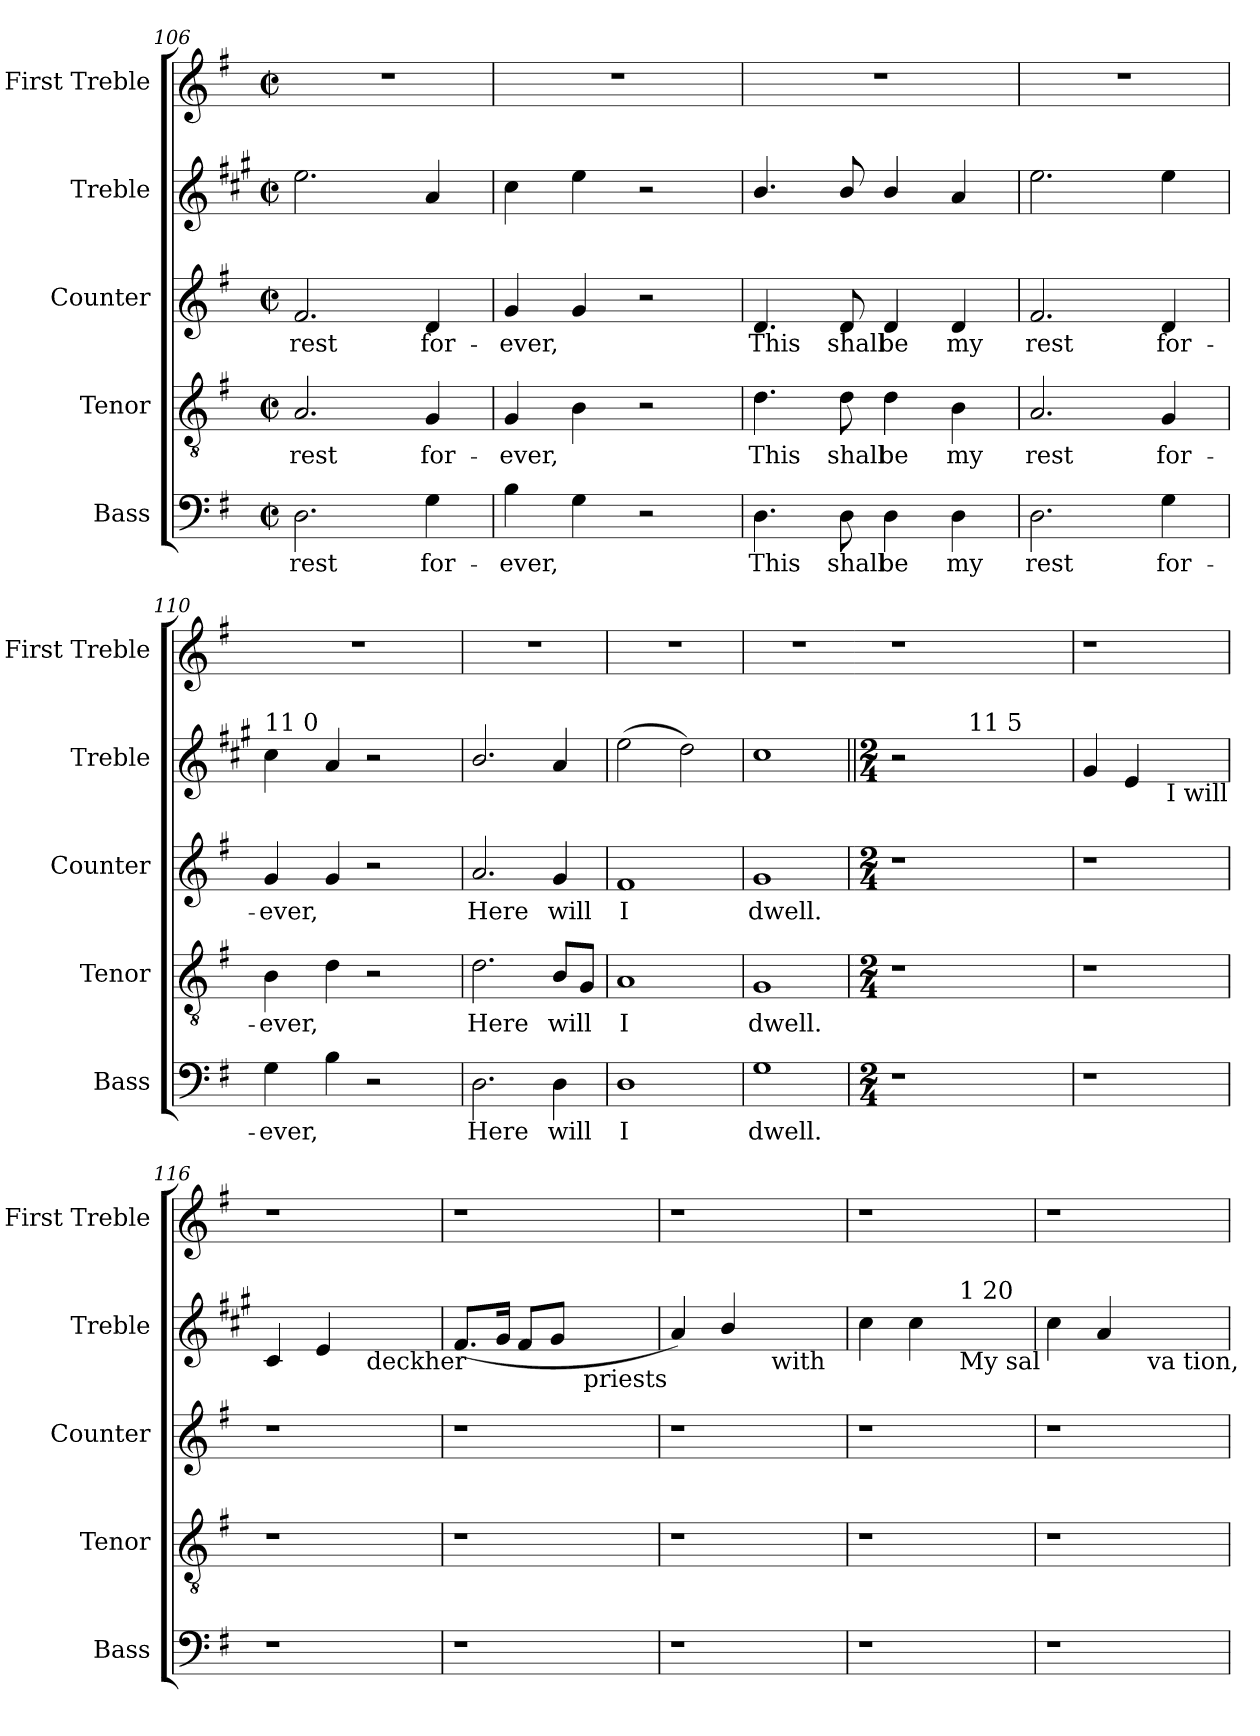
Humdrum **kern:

**kern	**text	**kern	**text	**kern	**text	**kern	**kern
*part5	*part5	*part4	*part4	*part3	*part3	*part2	*part1
*staff5	*staff5	*staff4	*staff4	*staff3	*staff3	*staff2	*staff1
*I"Bass	*	*I"Tenor	*	*I"Counter	*	*I"Treble	*I"First  Treble
*I'Bass	*	*I'Tenor	*	*I'Counter	*	*I'Treble	*I'First  Treble
*clefF4	*	*clefGv2	*	*clefG2	*	*clefG2	*clefG2
*	*	*	*	*	*	*ITrd1c2	*
*k[f#]	*	*k[f#]	*	*k[f#]	*	*k[f#]	*k[f#]
*G:	*	*G:	*	*G:	*	*G:	*G:
*M2/2	*	*M2/2	*	*M2/2	*	*M2/2	*M2/2
*met(c|)	*	*met(c|)	*	*met(c|)	*	*met(c|)	*met(c|)
=106	=106	=106	=106	=106	=106	=106	=106
!	!LO:LY:a:cj	!	!LO:LY:a:cj	!	!LO:LY:b:cj	!	!
2.D\	rest	2.A/	rest	2.f#/	rest	2.dd\	1r
!	!LO:LY:a:cj	!	!LO:LY:a:cj	!	!LO:LY:b:cj	!	!
4G\	for-	4G/	for-	4d/	for-	4g/	.
=107	=107	=107	=107	=107	=107	=107	=107
!	!LO:LY:a	!	!LO:LY:a	!	!LO:LY:b	!	!
4B\	-ever,	4G/	-ever,	4g/	-ever,	4b\	1r
4G\	.	4B\	.	4g/	.	4dd\	.
2r	.	2r	.	2r	.	2r	.
=108	=108	=108	=108	=108	=108	=108	=108
!	!LO:LY:a:cj	!	!LO:LY:a:cj	!	!LO:LY:b:cj	!	!
4.D\	This	4.d\	This	4.d/	This	4.a/	1r
!	!LO:LY:a:cj	!	!LO:LY:a:cj	!	!LO:LY:b:cj	!	!
8D\	shall	8d\	shall	8d/	shall	8a/	.
!	!LO:LY:a:cj	!	!LO:LY:a:cj	!	!LO:LY:b:cj	!	!
4D\	be	4d\	be	4d/	be	4a/	.
!	!LO:LY:a:cj	!	!LO:LY:a:cj	!	!LO:LY:b:cj	!	!
4D\	my	4B\	my	4d/	my	4g/	.
=109	=109	=109	=109	=109	=109	=109	=109
!	!LO:LY:a:cj	!	!LO:LY:a:cj	!	!LO:LY:b:cj	!	!
2.D\	rest	2.A/	rest	2.f#/	rest	2.dd\	1r
!	!LO:LY:a:cj	!	!LO:LY:a:cj	!	!LO:LY:b:cj	!	!
4G\	for-	4G/	for-	4d/	for-	4dd\	.
!!LO:LB:g=z
=110	=110	=110	=110	=110	=110	=110	=110
!	!	!	!	!	!	!LO:TX:a:t=11 0	!
!	!LO:LY:a	!	!LO:LY:a	!	!LO:LY:b	!	!
*	*	*	*	*^	*	*	*
4G\	-ever,	4B\	-ever,	4g/	8ryy	-ever,	4b\	1r
.	.	.	.	.	32ryy	.	.	.
.	.	.	.	.	2ryy	.	.	.
4B\	.	4d\	.	4g/	.	.	4g/	.
2r	.	2r	.	2r	.	.	2r	.
.	.	.	.	.	4ryy	.	.	.
.	.	.	.	.	16.ryy	.	.	.
=111	=111	=111	=111	=111	=111	=111	=111	=111
!	!LO:LY:a:cj	!	!LO:LY:a:cj	!	!	!LO:LY:b:cj	!	!
*	*	*	*	*v	*v	*	*	*
2.D\	Here	2.d\	Here	2.a/	Here	2.a/	1r
!	!LO:LY:a:cj	!	!LO:LY:a:cj	!	!LO:LY:b:cj	!	!
4D\	will	8B/L	will	4g/	will	4g/	.
.	.	8G/J	.	.	.	.	.
=112	=112	=112	=112	=112	=112	=112	=112
!	!LO:LY:a:cj	!	!LO:LY:a:cj	!	!LO:LY:b:cj	!	!
1D	I	1A	I	1f#	I	(>2dd\	1r
.	.	.	.	.	.	2cc\)	.
=113	=113	=113	=113	=113	=113	=113	=113
!	!LO:LY:a:cj	!	!LO:LY:a:cj	!	!LO:LY:b:cj	!	!
1G	dwell.	1G	dwell.	1g	dwell.	1b	1r
=114	=114	=114	=114	=114	=114	=114||	=114
*M2/4	*	*M2/4	*	*M2/4	*	*M2/4	*
!LO:N:vis=1	!	!LO:N:vis=1	!	!LO:N:vis=1	!	!LO:N:vis=1	!
*	*	*	*	*	*	*^	*
2r	.	2r	.	2r	.	2r	4ryy	1r
.	.	.	.	.	.	.	8ryy	.
.	.	.	.	.	.	.	64ryy	.
!	!	!	!	!	!	!	!LO:TX:a:t=11 5	!
.	.	.	.	.	.	.	2ryy	.
2ryy	.	2ryy	.	2ryy	.	2ryy	.	.
.	.	.	.	.	.	.	16..ryy	.
=115	=115	=115	=115	=115	=115	=115	=115	=115
!LO:N:vis=1	!	!LO:N:vis=1	!	!LO:N:vis=1	!	!	!	!
*	*	*	*	*	*	*v	*v	*
2r	.	2r	.	2r	.	4f#/	1r
.	.	.	.	.	.	4d/	.
!	!	!	!	!	!	!LO:TX:b:t=I will	!
2ryy	.	2ryy	.	2ryy	.	2ryy	.
=116	=116	=116	=116	=116	=116	=116	=116
!LO:N:vis=1	!	!LO:N:vis=1	!	!LO:N:vis=1	!	!	!
2r	.	2r	.	2r	.	4B/	1r
.	.	.	.	.	.	4d/	.
!	!	!	!	!	!	!LO:TX:b:t=deckher	!
2ryy	.	2ryy	.	2ryy	.	2ryy	.
=117	=117	=117	=117	=117	=117	=117	=117
!LO:N:vis=1	!	!LO:N:vis=1	!	!LO:N:vis=1	!	!	!
2r	.	2r	.	2r	.	(<8.e/L	1r
.	.	.	.	.	.	16f#/J	.
.	.	.	.	.	.	8e/L	.
.	.	.	.	.	.	8f#/J	.
!	!	!	!	!	!	!LO:TX:b:t=priests	!
2ryy	.	2ryy	.	2ryy	.	2ryy	.
=118	=118	=118	=118	=118	=118	=118	=118
!LO:N:vis=1	!	!LO:N:vis=1	!	!LO:N:vis=1	!	!	!
2r	.	2r	.	2r	.	4g/)	1r
.	.	.	.	.	.	4a/	.
!	!	!	!	!	!	!LO:TX:b:t=with	!
2ryy	.	2ryy	.	2ryy	.	2ryy	.
=119	=119	=119	=119	=119	=119	=119	=119
!LO:N:vis=1	!	!LO:N:vis=1	!	!LO:N:vis=1	!	!	!
2r	.	2r	.	2r	.	4b\	1r
.	.	.	.	.	.	4b\	.
!	!	!	!	!	!	!LO:TX:a:t=1 20	!
!	!	!	!	!	!	!LO:TX:b:t=My sal	!
2ryy	.	2ryy	.	2ryy	.	2ryy	.
=120	=120	=120	=120	=120	=120	=120	=120
!LO:N:vis=1	!	!LO:N:vis=1	!	!LO:N:vis=1	!	!	!
2r	.	2r	.	2r	.	4b\	1r
.	.	.	.	.	.	4g/	.
!	!	!	!	!	!	!LO:TX:b:t=va tion,	!
2ryy	.	2ryy	.	2ryy	.	2ryy	.
=	=	=	=	=	=	=	=
*-	*-	*-	*-	*-	*-	*-	*-
